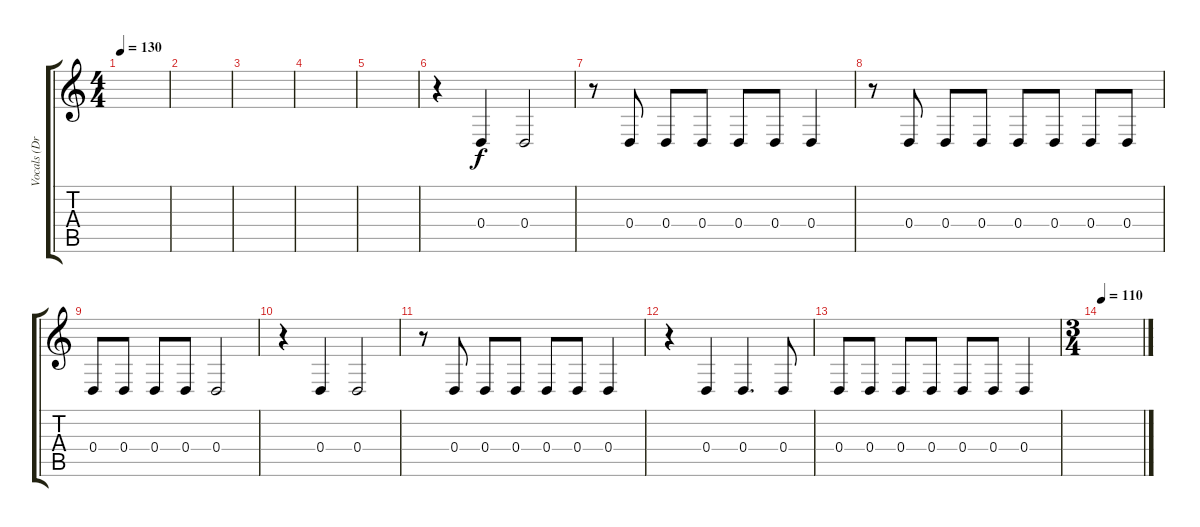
\track ("Vocals (Drive and Guttural)" "Vocals (Dr") {instrument gunshot}
\staff {score tabs}
\tuning (E4 B3 G3 D3 A2 E2) {hide}
\ts (4 4)
\tempo 130
\clef g2
\ks c
|
|
|
|
|
r.4 0.4.4 0.4.2 |
r.8 0.4.8 0.4.8 0.4.8 0.4.8 0.4.8 0.4.4 |
r.8 0.4.8 0.4.8 0.4.8 0.4.8 0.4.8 0.4.8 0.4.8 |
0.4.8 0.4.8 0.4.8 0.4.8 0.4.2 |
r.4 0.4.4 0.4.2 |
r.8 0.4.8 0.4.8 0.4.8 0.4.8 0.4.8 0.4.4 |
r.4 0.4.4 0.4.4{d} 0.4.8 |
0.4.8 0.4.8 0.4.8 0.4.8 0.4.8 0.4.8 0.4.4 |
\ts (3 4)
\tempo 110
